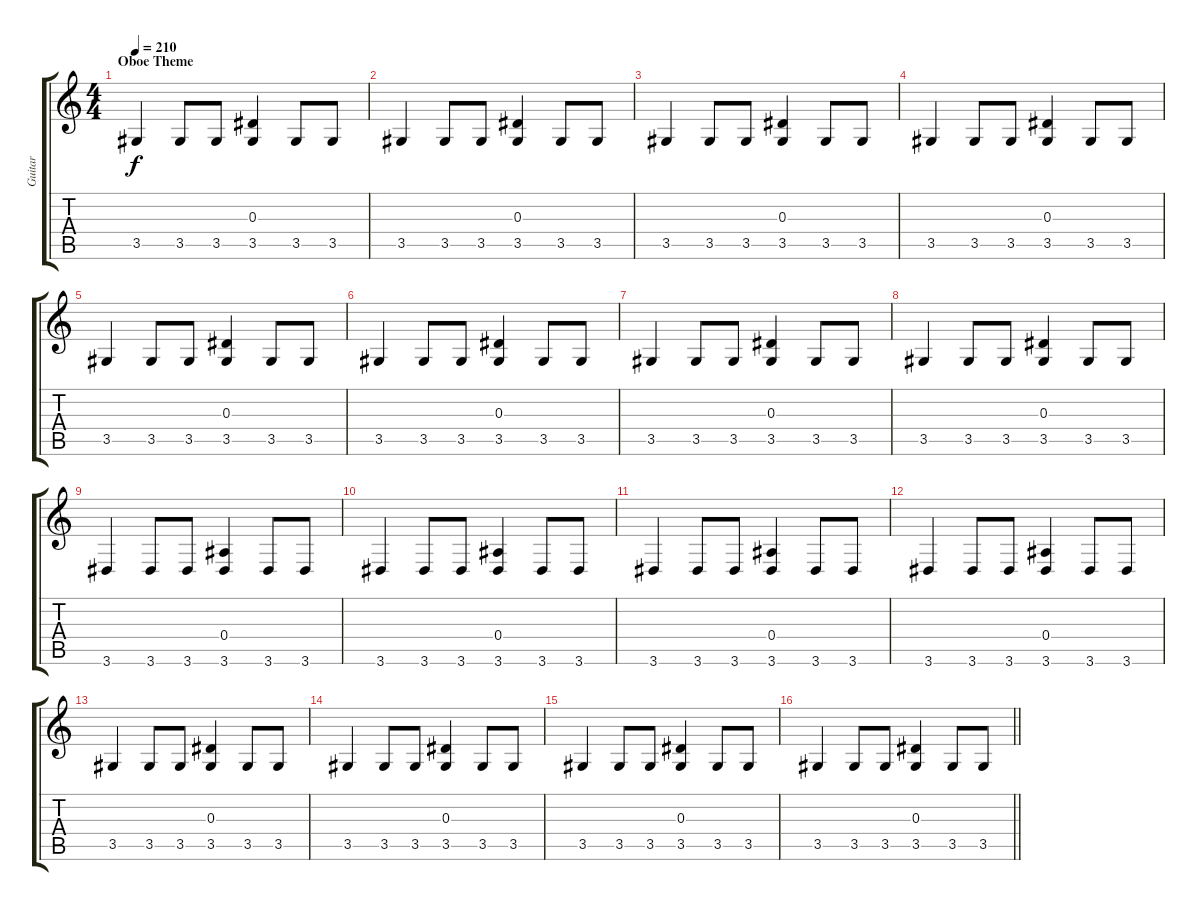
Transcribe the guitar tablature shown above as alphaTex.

\track ("Guitar" "Guitar") {instrument distortionguitar}
\staff {score tabs}
\tuning (C4 G3 Eb3 Bb2 F2 C2) {hide}
\ts (4 4)
\section ("" "Oboe Theme")
\tempo 210
\clef g2
\ks c
3.5.4{dy f} 3.5.8 3.5.8 (0.3 3.5).4 3.5.8 3.5.8 |
3.5.4 3.5.8 3.5.8 (0.3 3.5).4 3.5.8 3.5.8 |
3.5.4 3.5.8 3.5.8 (0.3 3.5).4 3.5.8 3.5.8 |
3.5.4 3.5.8 3.5.8 (0.3 3.5).4 3.5.8 3.5.8 |
3.5.4 3.5.8 3.5.8 (0.3 3.5).4 3.5.8 3.5.8 |
3.5.4 3.5.8 3.5.8 (0.3 3.5).4 3.5.8 3.5.8 |
3.5.4 3.5.8 3.5.8 (0.3 3.5).4 3.5.8 3.5.8 |
3.5.4 3.5.8 3.5.8 (0.3 3.5).4 3.5.8 3.5.8 |
3.6.4 3.6.8 3.6.8 (0.4 3.6).4 3.6.8 3.6.8 |
3.6.4 3.6.8 3.6.8 (0.4 3.6).4 3.6.8 3.6.8 |
3.6.4 3.6.8 3.6.8 (0.4 3.6).4 3.6.8 3.6.8 |
3.6.4 3.6.8 3.6.8 (0.4 3.6).4 3.6.8 3.6.8 |
3.5.4 3.5.8 3.5.8 (0.3 3.5).4 3.5.8 3.5.8 |
3.5.4 3.5.8 3.5.8 (0.3 3.5).4 3.5.8 3.5.8 |
3.5.4 3.5.8 3.5.8 (0.3 3.5).4 3.5.8 3.5.8 |
\barLineRight lightlight
3.5.4 3.5.8 3.5.8 (0.3 3.5).4 3.5.8 3.5.8
